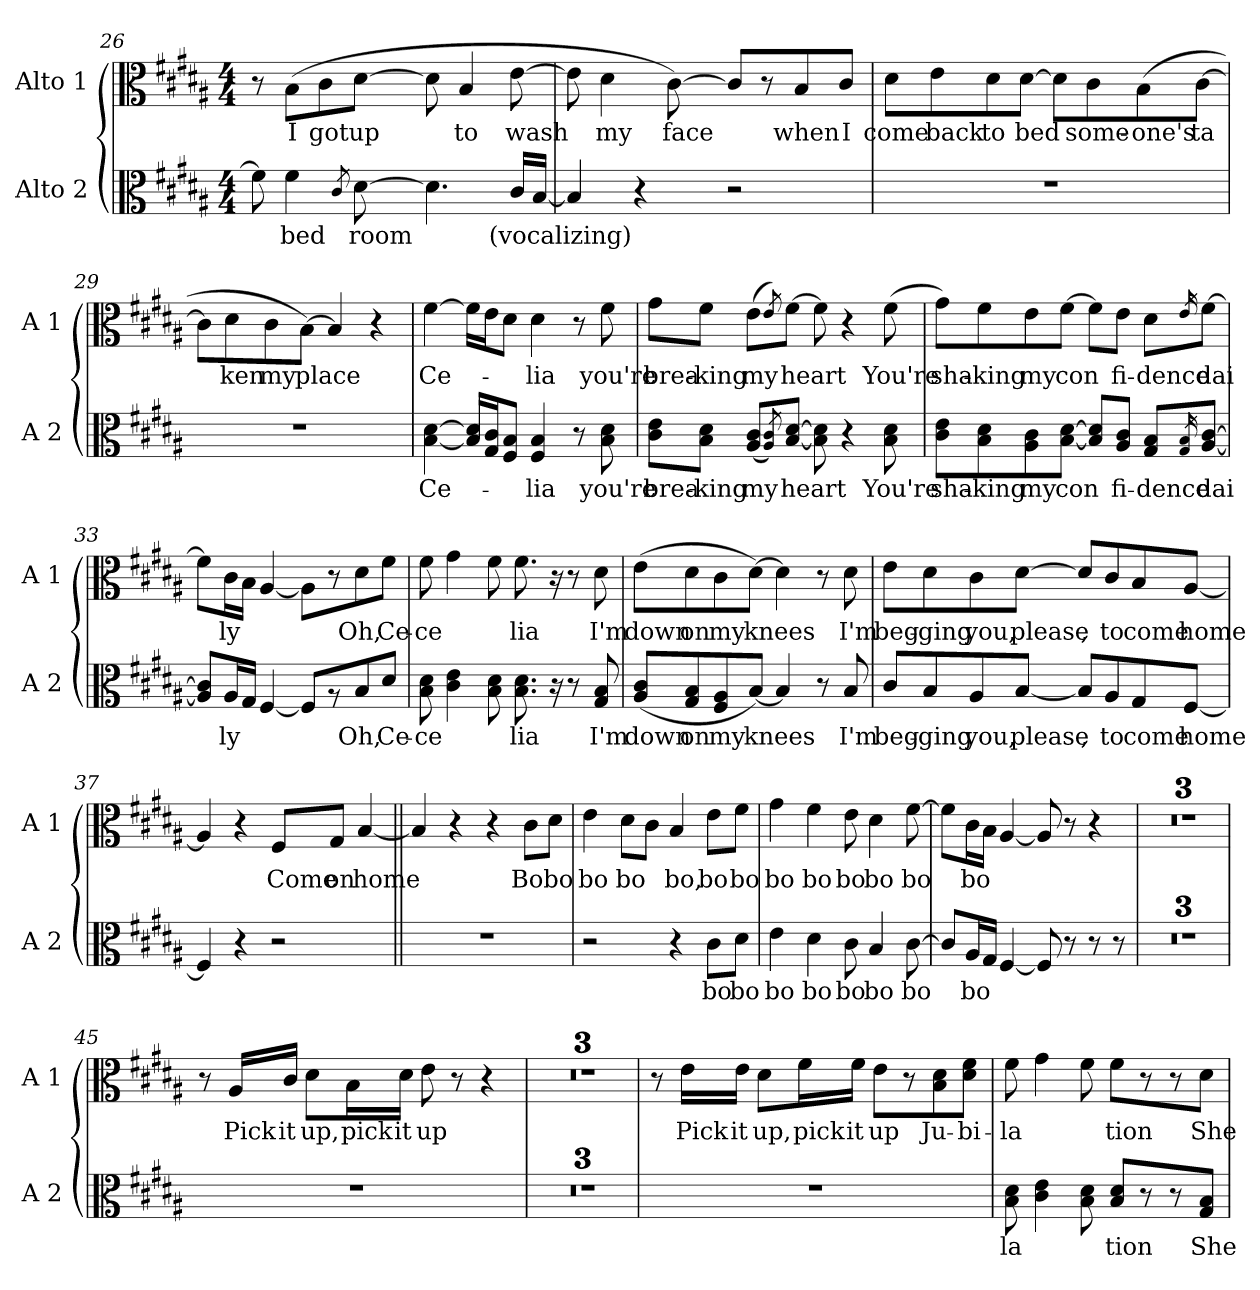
**kern	**text	**kern	**text
*part2	*part2	*part1	*part1
*staff2	*staff2	*staff1	*staff1
*I"Alto 2	*	*I"Alto 1	*
*I'A 2	*	*I'A 1	*
!!LO:LB:g=z
*clefC3	*	*clefC3	*
*k[f#c#g#d#a#]	*	*k[f#c#g#d#a#]	*
*B:	*	*B:	*
*M4/4	*	*M4/4	*
=26	=26	=26	=26
8f#\]	.	8r	.
!	!LO:LY:b	!	!LO:LY:b
4f#\	bed	(>8B\L	I
!	!	!	!LO:LY:b
.	.	8c#\	got
8qc#/	.	.	.
!	!LO:LY:b	!	!LO:LY:b
[8d#\	room	[8d#\J	up
4.d#\]	.	8d#\]	.
!	!	!	!LO:LY:b
.	.	4B/	to
!	!LO:LY:b	!	!LO:LY:b
16c#/LL	(vocalizing)	[8e\	wash
[16B/JJ	.	.	.
=27	=27	=27	=27
4B/]	.	8e\]	.
!	!	!	!LO:LY:b
.	.	4d#\	my
4r	.	.	.
!	!	!	!LO:LY:b
.	.	[8c#\)	face
2r	.	8c#/L]	.
!	!	!	!LO:LY:b
.	.	8r	,
!	!	!	!LO:LY:b
.	.	8B/	when
!	!	!	!LO:LY:b
.	.	8c#/J	I
=28	=28	=28	=28
!	!	!	!LO:LY:b
1r	.	8d#\L	come
!	!	!	!LO:LY:b
.	.	8e\	back
!	!	!	!LO:LY:b
.	.	8d#\	to
!	!	!	!LO:LY:b
.	.	[8d#\J	bed
.	.	8d#\L]	.
!	!	!	!LO:LY:b
.	.	8c#\	some-
!	!	!	!LO:LY:b
.	.	(>8B\	-one's
!	!	!	!LO:LY:b
.	.	[8c#\J	ta
=29	=29	=29	=29
1r	.	8c#\L]	.
!	!	!	!LO:LY:b
.	.	8d#\	ken
!	!	!	!LO:LY:b
.	.	8c#\	my
!	!	!	!LO:LY:b
.	.	[8B\J)	place
.	.	4B/]	.
!	!	!	!LO:LY:b
.	.	4r	.
!!LO:LB:g=z
=30	=30	=30	=30
!	!LO:LY:b	!	!LO:LY:b
[4B\ [4d#\	Ce-	[4f#\	Ce-
16B/] 16d#/]LL	.	16f#\LL]	.
16G#/ 16c#/J	.	16e\J	.
8F#/ 8B/J	.	8d#\J	.
!	!LO:LY:b	!	!LO:LY:b
4F#/ 4B/	-lia	4d#\	-lia
!	!LO:LY:b	!	!LO:LY:b
8r	,	8r	,
!	!LO:LY:b	!	!LO:LY:b
8B\ 8d#\	you're	8f#\	you're
=31	=31	=31	=31
!	!LO:LY:b	!	!LO:LY:b
8c#\ 8e\L	brea-	8g#\L	brea-
!	!LO:LY:b	!	!LO:LY:b
8B\ 8d#\J	-king	8f#\J	-king
!	!LO:LY:b	!	!LO:LY:b
(<8A#/ 8c#/L	my	(>8e\L	my
8qA#/ 8qc#/)	.	8qe/)	.
!	!LO:LY:b	!	!LO:LY:b
[8B/ [8d#/J	heart	[8f#\J	heart
8B\] 8d#\]	.	8f#\]	.
!	!LO:LY:b	!	!LO:LY:b
4r	\!	4r	\!
!	!LO:LY:b	!	!LO:LY:b
8B\ 8d#\	You're	(>8f#\	You're
=32	=32	=32	=32
!	!LO:LY:b	!	!LO:LY:b
8c#\ 8e\L	sha-	8g#\L)	sha-
!	!LO:LY:b	!	!LO:LY:b
8B\ 8d#\	-king	8f#\	-king
!	!LO:LY:b	!	!LO:LY:b
8A#\ 8c#\	my	8e\	my
!	!LO:LY:b	!	!LO:LY:b
[8B\ [8d#\J	con	[8f#\J	con
8B/] 8d#/]L	.	8f#\L]	.
!	!LO:LY:b	!	!LO:LY:b
8A#/ 8c#/J	fi-	8e\J	fi-
!	!LO:LY:b	!	!LO:LY:b
8G#/ 8B/L	-dence	8d#\L	-dence
16qG#/ 16qB/	.	16qe/	.
!	!LO:LY:b	!	!LO:LY:b
[8A#/ [8c#/J	dai	[8f#\J	dai
=33	=33	=33	=33
8A#/] 8c#/]L	.	8f#\L]	.
!	!LO:LY:b	!	!LO:LY:b
16A#/L	ly	16c#\L	ly
16G#/JJ	.	16B\JJ	.
[4F#/	.	[4A#/	.
8F#/L]	.	8A#\L]	.
!	!LO:LY:b	!	!LO:LY:b
8r	\!	8r	\!
!	!LO:LY:b	!	!LO:LY:b
8B/	Oh,	8d#\	Oh,
!	!LO:LY:b	!	!LO:LY:b
8d#/J	Ce-	8f#\J	Ce-
!!LO:PB:g=z
=34	=34	=34	=34
!	!LO:LY:b	!	!LO:LY:b
8B\ 8d#\	-ce	8f#\	-ce
4c#\ 4e\	.	4g#\	.
8B\ 8d#\	.	8f#\	.
!	!LO:LY:b	!	!LO:LY:b
8.B\ 8.d#\	lia	8.f#\	lia
!	!LO:LY:b	!	!LO:LY:b
16r	\!	16r	\!
8r	.	8r	.
!	!LO:LY:b	!	!LO:LY:b
8G#/ 8B/	I'm	8d#\	I'm
=35	=35	=35	=35
!	!LO:LY:b	!	!LO:LY:b
(<8A#/ 8c#/L	down	(>8e\L	down
!	!LO:LY:b	!	!LO:LY:b
8G#/ 8B/	on	8d#\	on
!	!LO:LY:b	!	!LO:LY:b
8F#/ 8A#/	my	8c#\	my
!	!LO:LY:b	!	!LO:LY:b
[8B/J)	knees	[8d#\J)	knees
4B/]	.	4d#\]	.
!	!LO:LY:b	!	!LO:LY:b
8r	\!	8r	\!
!	!LO:LY:b	!	!LO:LY:b
8B/	I'm	8d#\	I'm
=36	=36	=36	=36
!	!LO:LY:b	!	!LO:LY:b
8c#/L	beg-	8e\L	beg-
!	!LO:LY:b	!	!LO:LY:b
8B/	-ging	8d#\	-ging
!	!LO:LY:b	!	!LO:LY:b
8A#/	you,	8c#\	you,
!	!LO:LY:b	!	!LO:LY:b
[8B/J	please	[8d#\J	please
!	!LO:LY:b	!	!LO:LY:b
8B/L]	,	8d#/L]	,
!	!LO:LY:b	!	!LO:LY:b
8A#/	to	8c#/	to
!	!LO:LY:b	!	!LO:LY:b
8G#/	come	8B/	come
!	!LO:LY:b	!	!LO:LY:b
[8F#/J	home	[8A#/J	home
=37	=37	=37	=37
4F#/]	.	4A#/]	.
!	!LO:LY:b	!	!LO:LY:b
4r	.	4r	.
!	!	!	!LO:LY:b
2r	.	8F#/L	Come
!	!	!	!LO:LY:b
.	.	8G#/J	on
!	!	!	!LO:LY:b
.	.	[4B/	home
!!LO:LB:g=z
=38||	=38||	=38||	=38||
1r	.	4B/]	.
!	!	!	!LO:LY:b
.	.	4r	\!
.	.	4r	.
!	!	!	!LO:LY:b
.	.	8c#\L	Bo
!	!	!	!LO:LY:b
.	.	8d#\J	bo
=39	=39	=39	=39
!	!	!	!LO:LY:b
2r	.	4e\	bo
!	!	!	!LO:LY:b
.	.	8d#\L	bo
.	.	8c#\J	.
!	!	!	!LO:LY:b
4r	.	4B/	bo,
!	!LO:LY:b	!	!LO:LY:b
8c#\L	bo	8e\L	bo
!	!LO:LY:b	!	!LO:LY:b
8d#\J	bo	8f#\J	bo
=40	=40	=40	=40
!	!LO:LY:b	!	!LO:LY:b
4e\	bo	4g#\	bo
!	!LO:LY:b	!	!LO:LY:b
4d#\	bo	4f#\	bo
!	!LO:LY:b	!	!LO:LY:b
8c#\	bo	8e\	bo
!	!LO:LY:b	!	!LO:LY:b
4B/	bo	4d#\	bo
!	!LO:LY:b	!	!LO:LY:b
[8c#\	bo	[8f#\	bo
=41	=41	=41	=41
8c#/L]	.	8f#\L]	.
!	!LO:LY:b	!	!LO:LY:b
16A#/L	bo	16c#\L	bo
16G#/JJ	.	16B\JJ	.
[4F#/	.	[4A#/	.
8F#/]	.	8A#/]	.
!	!LO:LY:b	!	!LO:LY:b
8r	.	8r	.
8r	.	4r	.
8r	.	.	.
!!LO:LB:g=z
=42	=42	=42	=42
1r	.	1r	.
=43	=43	=43	=43
1r	.	1r	.
=44	=44	=44	=44
1r	.	1r	.
=45	=45	=45	=45
1r	.	8r	.
!	!	!LO:N:head=solid	!LO:LY:b
.	.	16A#/LL	Pick
!	!	!LO:N:head=solid	!LO:LY:b
.	.	16c#/JJ	it
!	!	!LO:N:head=solid	!LO:LY:b
.	.	8d#\L	up,
!	!	!LO:N:head=solid	!LO:LY:b
.	.	16B\L	pick
!	!	!LO:N:head=solid	!LO:LY:b
.	.	16d#\JJ	it
!	!	!LO:N:head=solid	!LO:LY:b
.	.	8e\	up
!	!	!	!LO:LY:b
.	.	8r	\!
.	.	4r	.
!!LO:LB:g=z
=46	=46	=46	=46
1r	.	1r	.
=47	=47	=47	=47
1r	.	1r	.
=48	=48	=48	=48
1r	.	1r	.
=49	=49	=49	=49
1r	.	8r	.
!	!	!LO:N:head=solid	!LO:LY:b
.	.	16e\LL	Pick
!	!	!LO:N:head=solid	!LO:LY:b
.	.	16e\JJ	it
!	!	!LO:N:head=solid	!LO:LY:b
.	.	8d#\L	up,
!	!	!LO:N:head=solid	!LO:LY:b
.	.	16f#\L	pick
!	!	!LO:N:head=solid	!LO:LY:b
.	.	16f#\JJ	it
!	!	!LO:N:head=solid	!LO:LY:b
.	.	8e\L	up
!	!	!	!LO:LY:b
.	.	8r	\!
!	!	!	!LO:LY:b
.	.	8B\ 8d#\	Ju-
!	!	!	!LO:LY:b
.	.	8d#\ 8f#\J	-bi-
!!LO:LB:g=z
=50	=50	=50	=50
!	!LO:LY:b	!	!LO:LY:b
8B\ 8d#\	la	8f#\	-la
4c#\ 4e\	.	4g#\	.
8B\ 8d#\	.	8f#\	.
!	!LO:LY:b	!	!LO:LY:b
8B/ 8d#/L	tion	8f#\L	tion
!	!LO:LY:b	!	!LO:LY:b
8r	\!	8r	\!
8r	.	8r	.
!	!LO:LY:b	!	!LO:LY:b
8G#/ 8B/J	She	8d#\J	She
=	=	=	=
*-	*-	*-	*-
